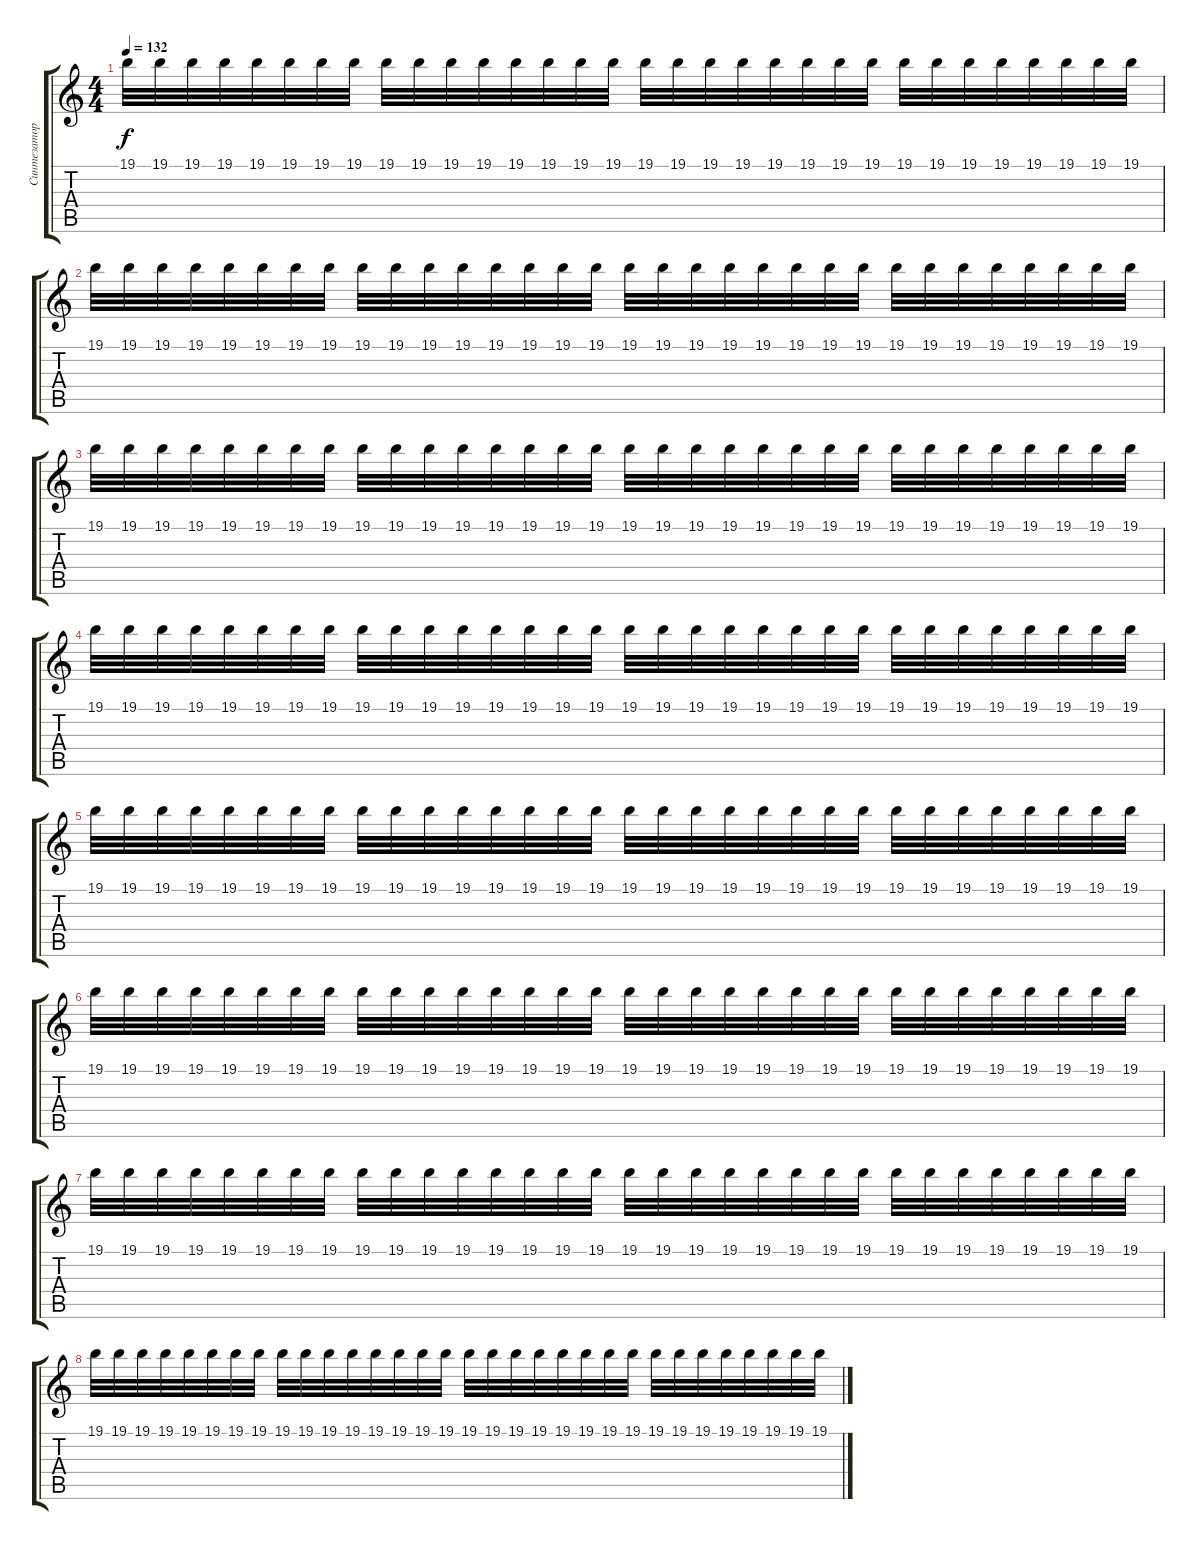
\track ("Синтезатор" "Синтезатор") {instrument churchorgan}
\staff {score tabs}
\tuning (E4 B3 G3 D3 A2 E2) {hide}
\ts (4 4)
\tempo 132
\clef g2
\ks c
19.1.32{dy f instrument churchorgan} 19.1.32 19.1.32 19.1.32 19.1.32 19.1.32 19.1.32 19.1.32 19.1.32 19.1.32 19.1.32 19.1.32 19.1.32 19.1.32 19.1.32 19.1.32 19.1.32 19.1.32 19.1.32 19.1.32 19.1.32 19.1.32 19.1.32 19.1.32 19.1.32 19.1.32 19.1.32 19.1.32 19.1.32 19.1.32 19.1.32 19.1.32 |
19.1.32 19.1.32 19.1.32 19.1.32 19.1.32 19.1.32 19.1.32 19.1.32 19.1.32 19.1.32 19.1.32 19.1.32 19.1.32 19.1.32 19.1.32 19.1.32 19.1.32 19.1.32 19.1.32 19.1.32 19.1.32 19.1.32 19.1.32 19.1.32 19.1.32 19.1.32 19.1.32 19.1.32 19.1.32 19.1.32 19.1.32 19.1.32 |
19.1.32 19.1.32 19.1.32 19.1.32 19.1.32 19.1.32 19.1.32 19.1.32 19.1.32 19.1.32 19.1.32 19.1.32 19.1.32 19.1.32 19.1.32 19.1.32 19.1.32 19.1.32 19.1.32 19.1.32 19.1.32 19.1.32 19.1.32 19.1.32 19.1.32 19.1.32 19.1.32 19.1.32 19.1.32 19.1.32 19.1.32 19.1.32 |
19.1.32 19.1.32 19.1.32 19.1.32 19.1.32 19.1.32 19.1.32 19.1.32 19.1.32 19.1.32 19.1.32 19.1.32 19.1.32 19.1.32 19.1.32 19.1.32 19.1.32 19.1.32 19.1.32 19.1.32 19.1.32 19.1.32 19.1.32 19.1.32 19.1.32 19.1.32 19.1.32 19.1.32 19.1.32 19.1.32 19.1.32 19.1.32 |
19.1.32 19.1.32 19.1.32 19.1.32 19.1.32 19.1.32 19.1.32 19.1.32 19.1.32 19.1.32 19.1.32 19.1.32 19.1.32 19.1.32 19.1.32 19.1.32 19.1.32 19.1.32 19.1.32 19.1.32 19.1.32 19.1.32 19.1.32 19.1.32 19.1.32 19.1.32 19.1.32 19.1.32 19.1.32 19.1.32 19.1.32 19.1.32 |
19.1.32 19.1.32 19.1.32 19.1.32 19.1.32 19.1.32 19.1.32 19.1.32 19.1.32 19.1.32 19.1.32 19.1.32 19.1.32 19.1.32 19.1.32 19.1.32 19.1.32 19.1.32 19.1.32 19.1.32 19.1.32 19.1.32 19.1.32 19.1.32 19.1.32 19.1.32 19.1.32 19.1.32 19.1.32 19.1.32 19.1.32 19.1.32 |
19.1.32 19.1.32 19.1.32 19.1.32 19.1.32 19.1.32 19.1.32 19.1.32 19.1.32 19.1.32 19.1.32 19.1.32 19.1.32 19.1.32 19.1.32 19.1.32 19.1.32 19.1.32 19.1.32 19.1.32 19.1.32 19.1.32 19.1.32 19.1.32 19.1.32 19.1.32 19.1.32 19.1.32 19.1.32 19.1.32 19.1.32 19.1.32 |
19.1.32 19.1.32 19.1.32 19.1.32 19.1.32 19.1.32 19.1.32 19.1.32 19.1.32 19.1.32 19.1.32 19.1.32 19.1.32 19.1.32 19.1.32 19.1.32 19.1.32 19.1.32 19.1.32 19.1.32 19.1.32 19.1.32 19.1.32 19.1.32 19.1.32 19.1.32 19.1.32 19.1.32 19.1.32 19.1.32 19.1.32 19.1.32
